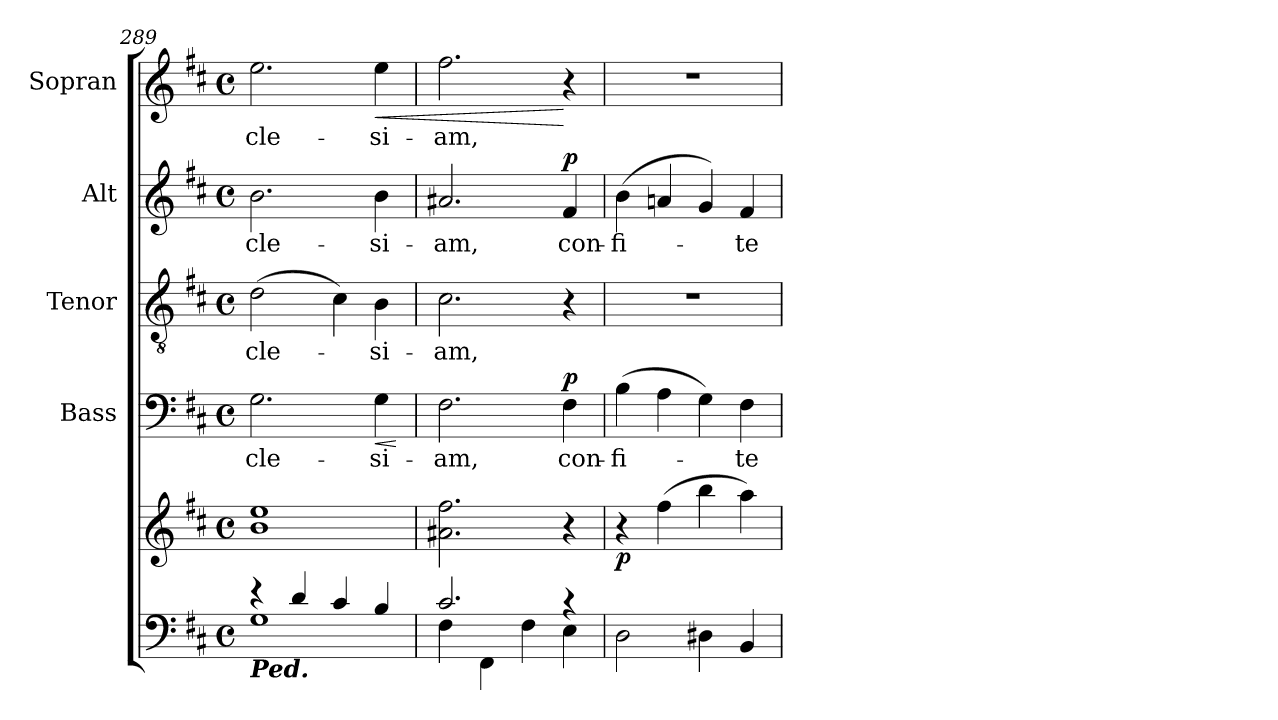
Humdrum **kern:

**kern	**kern	**dynam	**kern	**text	**dynam	**kern	**text	**kern	**text	**dynam	**kern	**text	**dynam
*part5	*part5	*part5	*part4	*part4	*part4	*part3	*part3	*part2	*part2	*part2	*part1	*part1	*part1
*staff6	*staff5	*staff5/6	*staff4	*staff4	*staff4	*staff3	*staff3	*staff2	*staff2	*staff2	*staff1	*staff1	*staff1
*	*	*	*I"Bass	*	*	*I"Tenor	*	*I"Alt	*	*	*I"Sopran	*	*
*	*	*	*I'B.	*	*	*I'T.	*	*I'A.	*	*	*I'S.	*	*
!!LO:PB:g=z
*clefF4	*clefG2	*	*clefF4	*	*	*clefGv2	*	*clefG2	*	*	*clefG2	*	*
*k[f#c#]	*k[f#c#]	*	*k[f#c#]	*	*	*k[f#c#]	*	*k[f#c#]	*	*	*k[f#c#]	*	*
*D:	*D:	*	*D:	*	*	*D:	*	*D:	*	*	*D:	*	*
*M4/4	*M4/4	*	*M4/4	*	*	*M4/4	*	*M4/4	*	*	*M4/4	*	*
*met(c)	*met(c)	*	*met(c)	*	*	*met(c)	*	*met(c)	*	*	*met(c)	*	*
=289	=289	=289	=289	=289	=289	=289	=289	=289	=289	=289	=289	=289	=289
*^	*	*	*	*	*	*	*	*	*	*	*	*	*
!LO:TX:b:Bi:t=Ped.	!	!	!	!	!	!	!	!	!	!	!	!	!	!
!	!	!	!	!	!LO:LY:b	!	!	!LO:LY:b	!	!LO:LY:b	!	!	!LO:LY:b	!
4re	1G	1b 1ee	.	2.G\	-cle-	.	(>2d\	-cle-	2.b\	-cle-	.	2.ee\	-cle-	.
4d/	.	.	.	.	.	.	.	.	.	.	.	.	.	.
4c#/	.	.	.	.	.	.	4c#\)	.	.	.	.	.	.	.
!	!	!	!	!	!LO:LY:b	!LO:HP:b	!	!LO:LY:b	!	!LO:LY:b	!	!	!LO:LY:b	!LO:HP:b
4B/	.	.	.	4G\	-si-	<	4B\	-si-	4b\	-si-	.	4ee\	-si-	<
*v	*v	*	*	*	*	*	*	*	*	*	*	*	*	*
.	.	.	.	.	[	.	.	.	.	.	.	.	.
=290	=290	=290	=290	=290	=290	=290	=290	=290	=290	=290	=290	=290	=290
*^	*	*	*	*	*	*	*	*	*	*	*	*	*
!	!	!	!	!	!LO:LY:b	!	!	!LO:LY:b	!	!LO:LY:b	!	!	!LO:LY:b	!
2.c#/	4F#\	2.a#X\ 2.ff#\	.	2.F#\	-am,	.	2.c#\	-am,	2.a#X/	-am,	.	2.ff#\	-am,	.
.	4FF#\	.	.	.	.	.	.	.	.	.	.	.	.	.
.	4F#\	.	.	.	.	.	.	.	.	.	.	.	.	.
!	!	!	!	!	!LO:LY:b	!LO:DY:a	!	!	!	!LO:LY:b	!LO:DY:a	!	!	!
4rc	4E\	4r	.	4F#\	con-	p	4r	.	4f#/	con-	p	4r	.	[
=291	=291	=291	=291	=291	=291	=291	=291	=291	=291	=291	=291	=291	=291	=291
!	!	!	!LO:DY:b	!	!LO:LY:b	!	!	!	!	!LO:LY:b	!	!	!	!
*v	*v	*	*	*	*	*	*	*	*	*	*	*	*	*
2D\	4r	p	(>4B\	-fi-	.	1r	.	(>4b\	-fi-	.	1r	.	.
.	(>4ff#\	.	4A\	.	.	.	.	4an/	.	.	.	.	.
4D#X\	4bb\	.	4G\)	.	.	.	.	4g/)	.	.	.	.	.
!	!	!	!	!LO:LY:b	!	!	!	!	!LO:LY:b	!	!	!	!
4BB/	4aa\)	.	4F#\	-te-	.	.	.	4f#/	-te-	.	.	.	.
=	=	=	=	=	=	=	=	=	=	=	=	=	=
*-	*-	*-	*-	*-	*-	*-	*-	*-	*-	*-	*-	*-	*-
